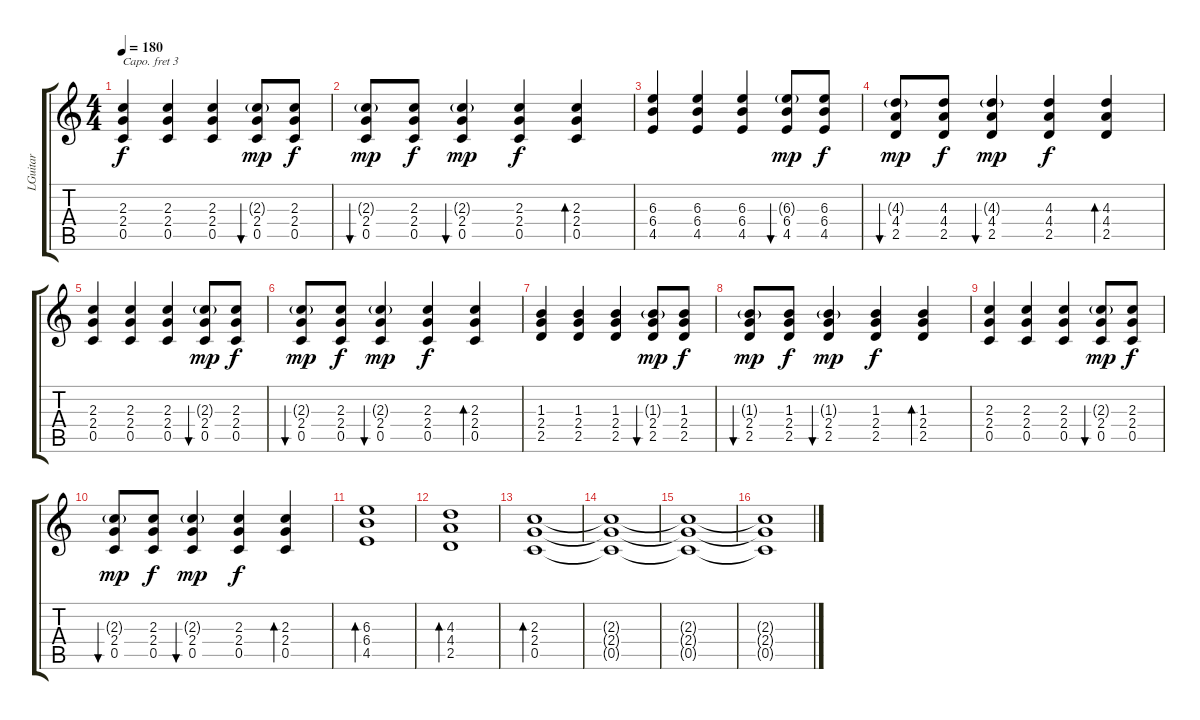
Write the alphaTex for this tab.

\track ("LGuitar" "LGuitar") {instrument acousticguitarsteel}
\staff {score tabs}
\capo 3
\tuning (E4 B3 G3 D3 A2 E2) {hide}
\ts (4 4)
\tempo 180
\clef g2
\ks c
(2.3 2.4 0.5).4{dy f} (2.3 2.4 0.5).4 (2.3 2.4 0.5).4 (2.3{g} 2.4 0.5).8{bu 60 dy mp} (2.3 2.4 0.5).8{dy f} |
(2.3{g} 2.4 0.5).8{bu 60 dy mp} (2.3 2.4 0.5).8{dy f} (2.3{g} 2.4 0.5).4{bu 60 dy mp} (2.3 2.4 0.5).4{dy f} (2.3 2.4 0.5).4{bd 60} |
(6.3 6.4 4.5).4 (6.3 6.4 4.5).4 (6.3 6.4 4.5).4 (6.3{g} 6.4 4.5).8{bu 60 dy mp} (6.3 6.4 4.5).8{dy f} |
(4.3{g} 4.4 2.5).8{bu 60 dy mp} (4.3 4.4 2.5).8{dy f} (4.3{g} 4.4 2.5).4{bu 60 dy mp} (4.3 4.4 2.5).4{dy f} (4.3 4.4 2.5).4{bd 60} |
(2.3 2.4 0.5).4 (2.3 2.4 0.5).4 (2.3 2.4 0.5).4 (2.3{g} 2.4 0.5).8{bu 60 dy mp} (2.3 2.4 0.5).8{dy f} |
(2.3{g} 2.4 0.5).8{bu 60 dy mp} (2.3 2.4 0.5).8{dy f} (2.3{g} 2.4 0.5).4{bu 60 dy mp} (2.3 2.4 0.5).4{dy f} (2.3 2.4 0.5).4{bd 60} |
(1.3 2.4 2.5).4 (1.3 2.4 2.5).4 (1.3 2.4 2.5).4 (1.3{g} 2.4 2.5).8{bu 60 dy mp} (1.3 2.4 2.5).8{dy f} |
(1.3{g} 2.4 2.5).8{bu 60 dy mp} (1.3 2.4 2.5).8{dy f} (1.3{g} 2.4 2.5).4{bu 60 dy mp} (1.3 2.4 2.5).4{dy f} (1.3 2.4 2.5).4{bd 60} |
(2.3 2.4 0.5).4 (2.3 2.4 0.5).4 (2.3 2.4 0.5).4 (2.3{g} 2.4 0.5).8{bu 60 dy mp} (2.3 2.4 0.5).8{dy f} |
(2.3{g} 2.4 0.5).8{bu 60 dy mp} (2.3 2.4 0.5).8{dy f} (2.3{g} 2.4 0.5).4{bu 60 dy mp} (2.3 2.4 0.5).4{dy f} (2.3 2.4 0.5).4{bd 60} |
(6.3 6.4 4.5).1{bd 480} |
(4.3 4.4 2.5).1{bd 480} |
(2.3 2.4 0.5).1{bd 480} |
(2.3{t} 2.4{t} 0.5{t}).1 |
(2.3{t} 2.4{t} 0.5{t}).1 |
(2.3{t} 2.4{t} 0.5{t}).1
